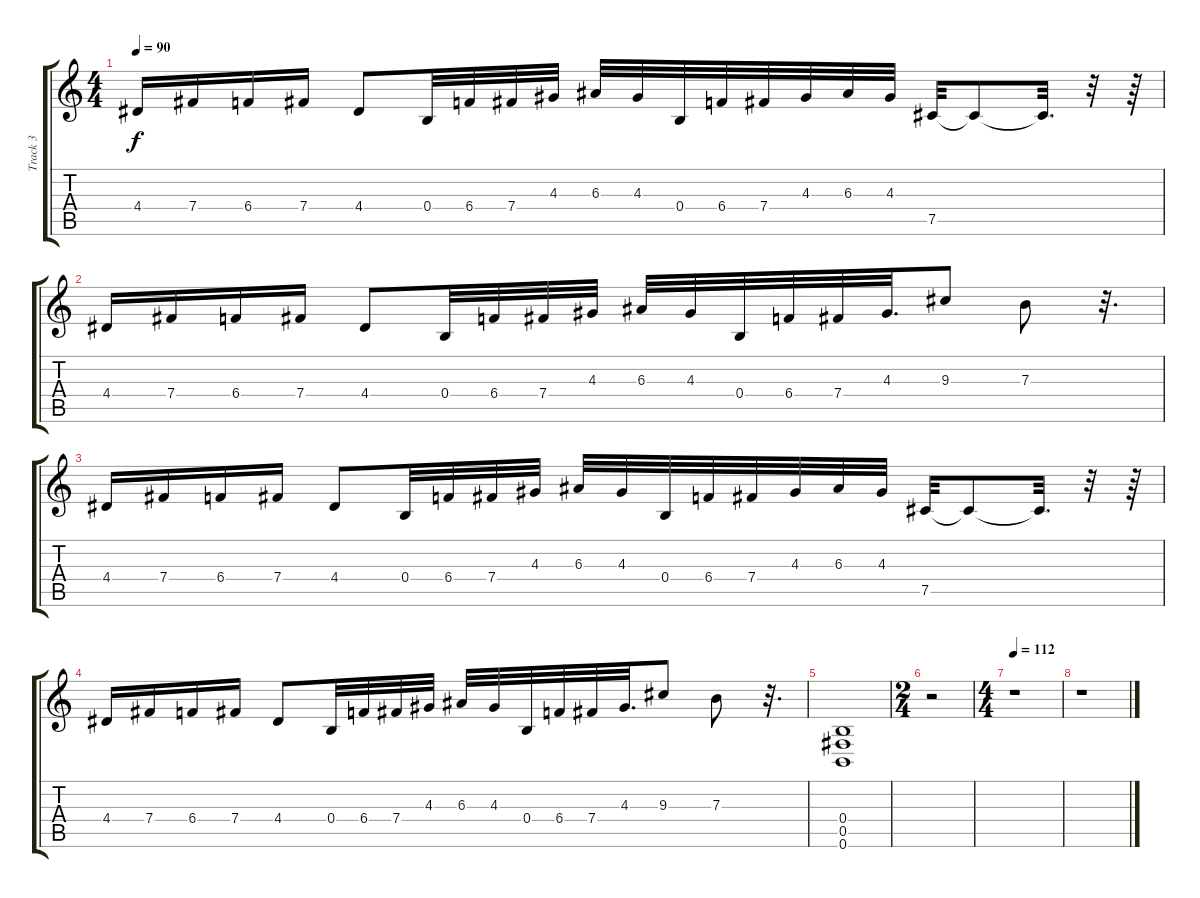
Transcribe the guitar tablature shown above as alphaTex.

\track ("Track 3" "Track 3") {instrument distortionguitar}
\staff {score tabs}
\tuning (Db4 Ab3 E3 B2 Gb2 B1) {hide}
\ts (4 4)
\tempo 90
\clef g2
\ks c
4.4.16{dy f} 7.4.16 6.4.16 7.4.16 4.4.8 0.4.32 6.4.32 7.4.32 4.3.32 6.3.32 4.3.32 0.4.32 6.4.32 7.4.32 4.3.32 6.3.32 4.3.32 7.5.32 7.5{t}.8 7.5{t}.32{d} r.32 r.64 |
4.4.16 7.4.16 6.4.16 7.4.16 4.4.8 0.4.32 6.4.32 7.4.32 4.3.32 6.3.32 4.3.32 0.4.32 6.4.32 7.4.32 4.3.32{d} 9.3.8 7.3.8 r.32{d} |
4.4.16 7.4.16 6.4.16 7.4.16 4.4.8 0.4.32 6.4.32 7.4.32 4.3.32 6.3.32 4.3.32 0.4.32 6.4.32 7.4.32 4.3.32 6.3.32 4.3.32 7.5.32 7.5{t}.8 7.5{t}.32{d} r.32 r.64 |
4.4.16 7.4.16 6.4.16 7.4.16 4.4.8 0.4.32 6.4.32 7.4.32 4.3.32 6.3.32 4.3.32 0.4.32 6.4.32 7.4.32 4.3.32{d} 9.3.8 7.3.8 r.32{d} |
(0.4 0.5 0.6).1 |
\ts (2 4)
r.2 |
\ts (4 4)
\tempo 112
r.1 |
r.1
